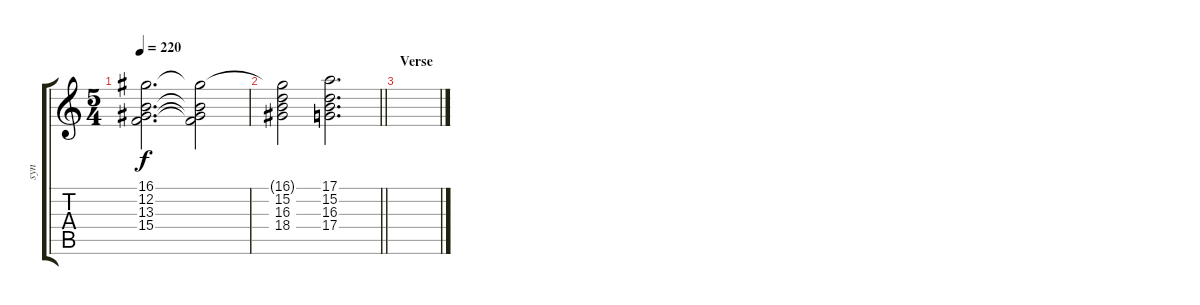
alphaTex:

\track ("syn" "syn") {instrument pad7halo}
\staff {score tabs}
\tuning (E4 B3 G3 D3 A2 E2) {hide}
\ts (5 4)
\tempo 220
\clef g2
\ks c
(16.1 12.2 13.3 15.4).2{d dy f} (16.1{t} 12.2{t} 13.3{t} 15.4{t}).2 |
\barLineRight lightlight
(16.1{t} 15.2 16.3 18.4).2 (17.1 15.2 16.3 17.4).2{d} |
\section ("" "Verse")
